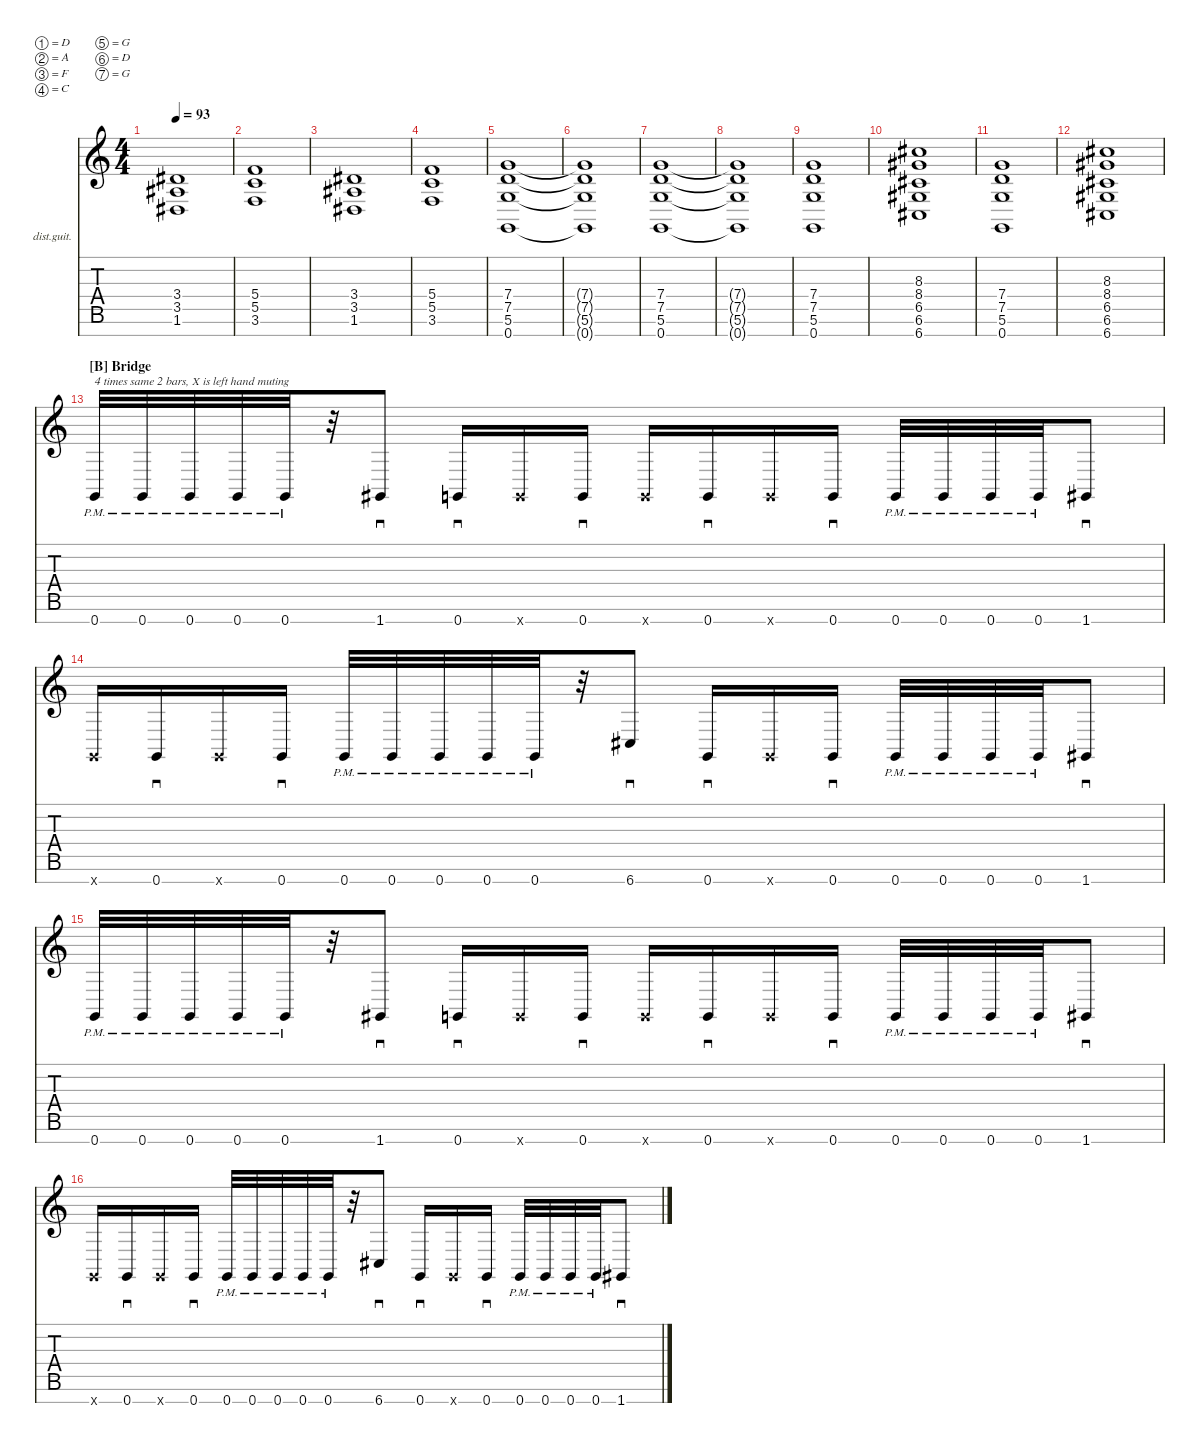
\defaultSystemsLayout 2
\hideDynamics
\bracketExtendMode nobrackets
\firstSystemTrackNameOrientation horizontal
\otherSystemsTrackNameOrientation horizontal
\track ("Rhytm" "dist.guit.") {defaultSystemsLayout 2 solo instrument distortionguitar}
\staff {score tabs}
\tuning (D4 A3 F3 C3 G2 D2 G1)
\ts (4 4)
\tempo 93
\clef g2
\ks c
(1.6{acc #} 3.5{acc #} 3.4{acc #}).1{dy mf beam Up} |
(3.6 5.5 5.4).1{beam Up} |
(1.6{acc #} 3.5{acc #} 3.4{acc #}).1{beam Up} |
(3.6 5.5 5.4).1{beam Up} |
(5.6 7.5 7.4 0.7).1{beam Up} |
(5.6{t} 7.5{t} 7.4{t} 0.7{t}).1{beam Up} |
(5.6 7.5 7.4 0.7).1{beam Up} |
(5.6{t} 7.5{t} 7.4{t} 0.7{t}).1{beam Up} |
(5.6 7.5 7.4 0.7).1{beam Up} |
(6.7{acc #} 6.6{acc #} 6.5{acc #} 8.4{acc #} 8.3{acc #}).1{beam Up} |
(5.6 7.5 7.4 0.7).1{beam Up} |
(6.7{acc #} 6.6{acc #} 6.5{acc #} 8.4{acc #} 8.3{acc #}).1{beam Up} |
\section ("B" "Bridge")
0.7{pm}.32{txt "4 times same 2 bars, X is left hand muting" beam Up} 0.7{pm}.32{beam Up} 0.7{pm}.32{beam Up} 0.7{pm}.32{beam Up} 0.7{pm}.32{beam Up} r.32{beam Up} 1.7{acc #}.8{sd beam Up} 0.7.16{sd beam Up} 0.7{x}.16{beam Up} 0.7.16{sd beam Up} 0.7{x}.16{beam Up} 0.7.16{sd beam Up} 0.7{x}.16{beam Up} 0.7.16{sd beam Up} 0.7{pm}.32{beam Up} 0.7{pm}.32{beam Up} 0.7{pm}.32{beam Up} 0.7{pm}.32{beam Up} 1.7{acc #}.8{sd beam Up} |
0.7{x}.16{beam Up} 0.7.16{sd beam Up} 0.7{x}.16{beam Up} 0.7.16{sd beam Up} 0.7{pm}.32{beam Up} 0.7{pm}.32{beam Up} 0.7{pm}.32{beam Up} 0.7{pm}.32{beam Up} 0.7{pm}.32{beam Up} r.32{beam Up} 6.7{acc #}.8{sd beam Up} 0.7.16{sd beam Up} 0.7{x}.16{beam Up} 0.7.16{sd beam Up} 0.7{pm}.32{beam Up} 0.7{pm}.32{beam Up} 0.7{pm}.32{beam Up} 0.7{pm}.32{beam Up} 1.7{acc #}.8{sd beam Up} |
0.7{pm}.32{beam Up} 0.7{pm}.32{beam Up} 0.7{pm}.32{beam Up} 0.7{pm}.32{beam Up} 0.7{pm}.32{beam Up} r.32{beam Up} 1.7{acc #}.8{sd beam Up} 0.7.16{sd beam Up} 0.7{x}.16{beam Up} 0.7.16{sd beam Up} 0.7{x}.16{beam Up} 0.7.16{sd beam Up} 0.7{x}.16{beam Up} 0.7.16{sd beam Up} 0.7{pm}.32{beam Up} 0.7{pm}.32{beam Up} 0.7{pm}.32{beam Up} 0.7{pm}.32{beam Up} 1.7{acc #}.8{sd beam Up} |
0.7{x}.16{beam Up} 0.7.16{sd beam Up} 0.7{x}.16{beam Up} 0.7.16{sd beam Up} 0.7{pm}.32{beam Up} 0.7{pm}.32{beam Up} 0.7{pm}.32{beam Up} 0.7{pm}.32{beam Up} 0.7{pm}.32{beam Up} r.32{beam Up} 6.7{acc #}.8{sd beam Up} 0.7.16{sd beam Up} 0.7{x}.16{beam Up} 0.7.16{sd beam Up} 0.7{pm}.32{beam Up} 0.7{pm}.32{beam Up} 0.7{pm}.32{beam Up} 0.7{pm}.32{beam Up} 1.7{acc #}.8{sd beam Up}
